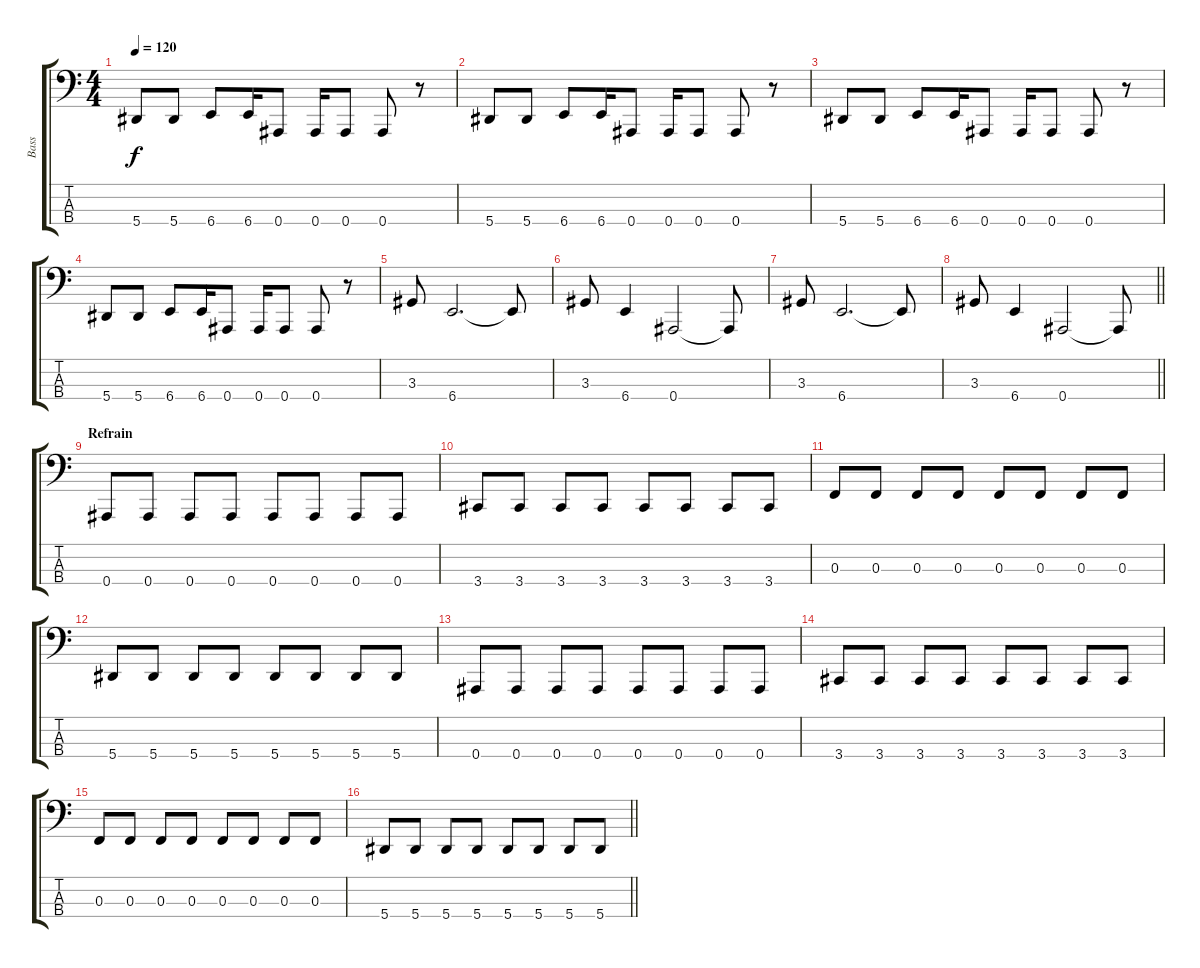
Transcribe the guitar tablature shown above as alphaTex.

\track ("Bass" "Bass") {instrument electricbassfinger}
\staff {score tabs}
\tuning (Eb2 Bb1 F1 Bb0) {hide}
\ts (4 4)
\tempo 120
\clef f4
\ks c
5.4.8{dy f} 5.4.8 6.4.8 6.4.16 0.4.8 0.4.16 0.4.8 0.4.8 r.8 |
5.4.8 5.4.8 6.4.8 6.4.16 0.4.8 0.4.16 0.4.8 0.4.8 r.8 |
5.4.8 5.4.8 6.4.8 6.4.16 0.4.8 0.4.16 0.4.8 0.4.8 r.8 |
5.4.8 5.4.8 6.4.8 6.4.16 0.4.8 0.4.16 0.4.8 0.4.8 r.8 |
3.3.8 6.4.2{d} 6.4{t}.8 |
3.3.8 6.4.4 0.4.2 0.4{t}.8 |
3.3.8 6.4.2{d} 6.4{t}.8 |
\barLineRight lightlight
3.3.8 6.4.4 0.4.2 0.4{t}.8 |
\section ("" "Refrain")
0.4.8 0.4.8 0.4.8 0.4.8 0.4.8 0.4.8 0.4.8 0.4.8 |
3.4.8 3.4.8 3.4.8 3.4.8 3.4.8 3.4.8 3.4.8 3.4.8 |
0.3.8 0.3.8 0.3.8 0.3.8 0.3.8 0.3.8 0.3.8 0.3.8 |
5.4.8 5.4.8 5.4.8 5.4.8 5.4.8 5.4.8 5.4.8 5.4.8 |
0.4.8 0.4.8 0.4.8 0.4.8 0.4.8 0.4.8 0.4.8 0.4.8 |
3.4.8 3.4.8 3.4.8 3.4.8 3.4.8 3.4.8 3.4.8 3.4.8 |
0.3.8 0.3.8 0.3.8 0.3.8 0.3.8 0.3.8 0.3.8 0.3.8 |
\barLineRight lightlight
5.4.8 5.4.8 5.4.8 5.4.8 5.4.8 5.4.8 5.4.8 5.4.8
